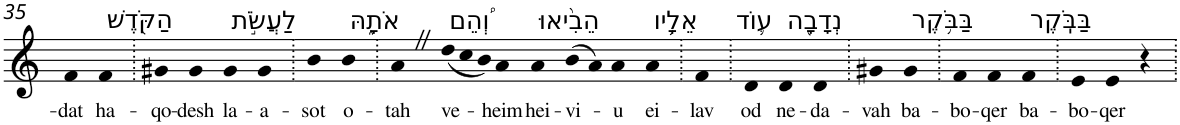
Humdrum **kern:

**kern	**text
*part1	*part1
*staff1	*staff1
*I"Piano	*
*I'Pno	*
!!LO:PB:g=z
*clefG2	*
*k[]	*
=35	=35
!	!LO:LY:b
4f	-dat
!LO:TX:a:t=הַקֹּ֖דֶשׁ	!
!	!LO:LY:b
4f	ha-
=36.	=36.
!	!LO:LY:b
4g#X	-qo-
!	!LO:LY:b
4g#	-desh
!LO:TX:a:t=לַעֲשֹׂ֣ת	!
!	!LO:LY:b
4g#	la-
!	!LO:LY:b
4g#	-a-
=37.	=37.
!	!LO:LY:b
4b	-sot
!LO:TX:a:t=אֹתָ֑הּ	!
!	!LO:LY:b
4b	o-
=38.	=38.
!	!LO:LY:b
4aZ	-tah
*Xtuplet	*
!LO:TX:a:t=וְ֠הֵם	!
!	!LO:LY:b
(<12dd	ve-
12cc	.
12b)	.
!	!LO:LY:b
4a	-heim
!LO:TX:a:t=הֵבִ֨יאוּ	!
!	!LO:LY:b
4a	hei-
!	!LO:LY:b
(>8b	-vi-
8a)	.
!	!LO:LY:b
4a	-u
!LO:TX:a:t=אֵלָ֥יו	!
!	!LO:LY:b
4a	ei-
=39.	=39.
!	!LO:LY:b
4f	-lav
=40.	=40.
!LO:TX:a:t=ע֛וֹד	!
!	!LO:LY:b
4d	od
!LO:TX:a:t=נְדָבָ֖ה	!
!	!LO:LY:b
4d	ne-
!	!LO:LY:b
4d	-da-
=41.	=41.
!	!LO:LY:b
4g#X	-vah
!LO:TX:a:t=בַּבֹּ֥קֶר	!
!	!LO:LY:b
4g#	ba-
=42.	=42.
!	!LO:LY:b
4f	-bo-
!	!LO:LY:b
4f	-qer
!LO:TX:a:t=בַּבֹּֽקֶר	!
!	!LO:LY:b
4f	ba-
=43.	=43.
!	!LO:LY:b
4e	-bo-
!	!LO:LY:b
4e	-qer
4r	.
=.	=.
*-	*-
